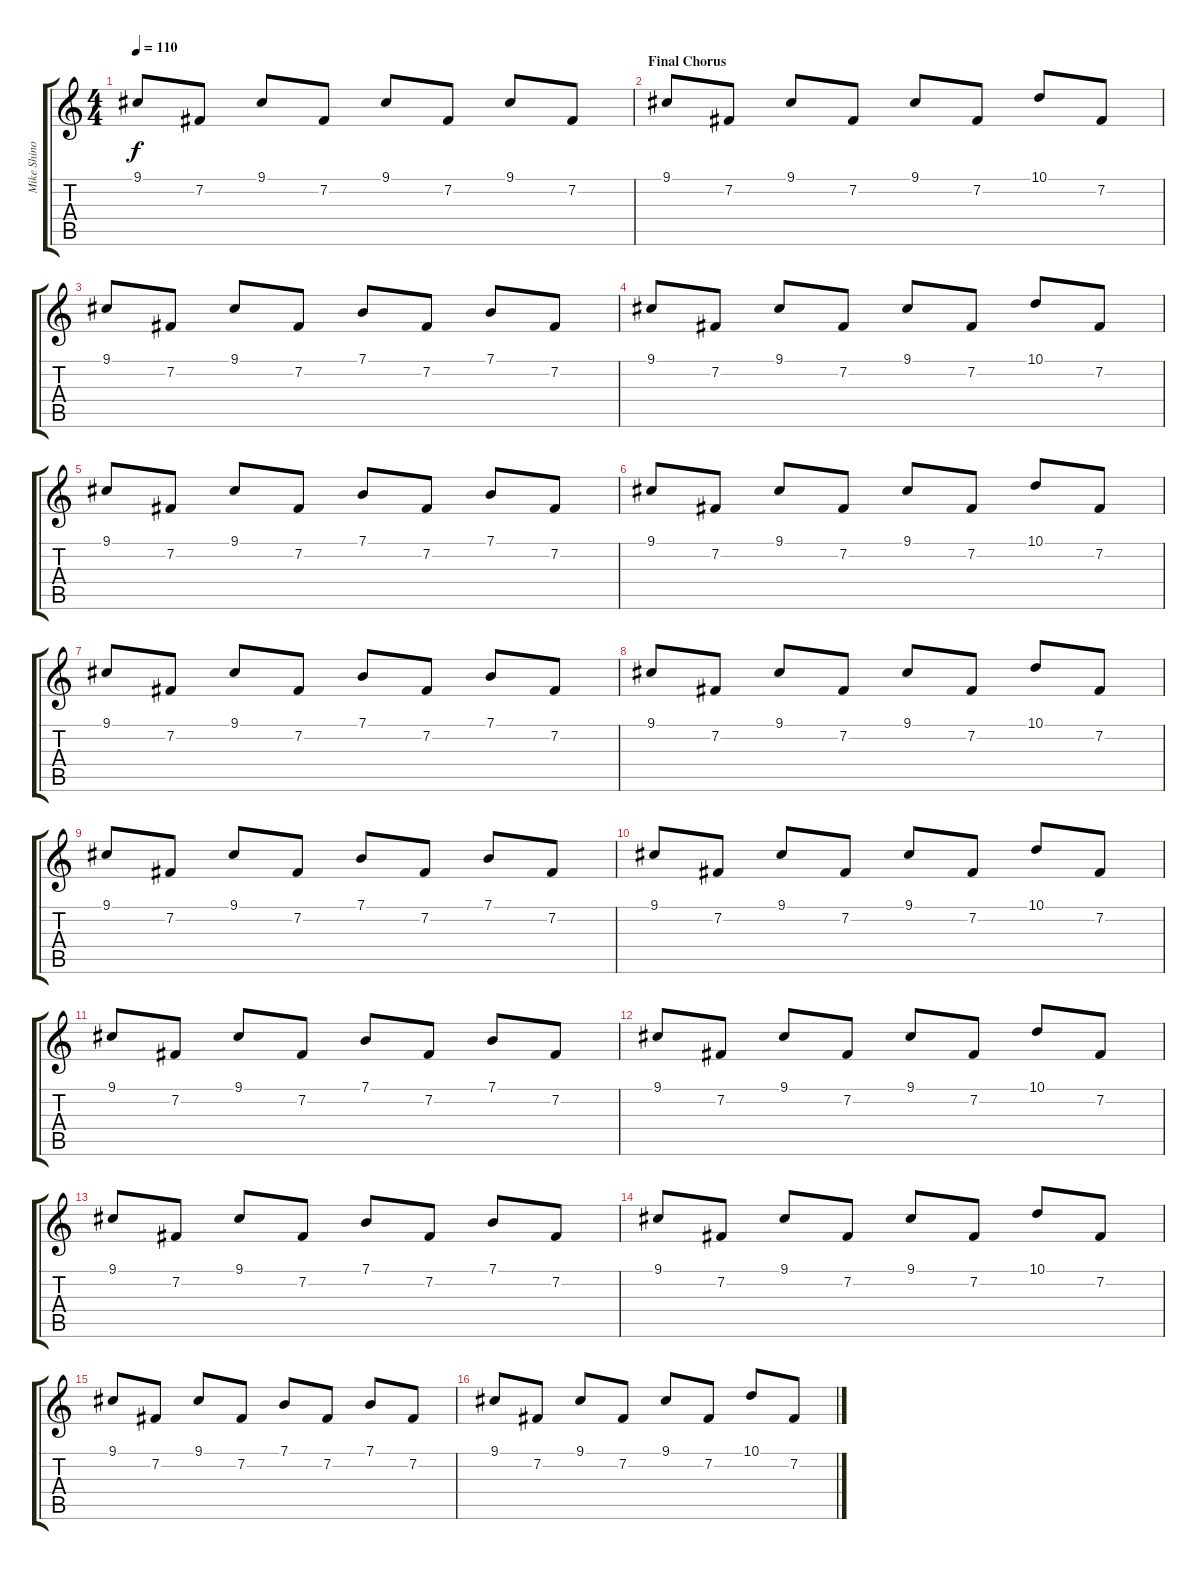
\track ("Mike Shinoda (Piano)" "Mike Shino") {instrument acousticgrandpiano}
\staff {score tabs}
\tuning (E4 B3 G3 D3 A2 E2) {hide}
\ts (4 4)
\tempo 110
\clef g2
\ks c
9.1.8{dy f} 7.2.8 9.1.8 7.2.8 9.1.8 7.2.8 9.1.8 7.2.8 |
\section ("" "Final Chorus")
9.1.8 7.2.8 9.1.8 7.2.8 9.1.8 7.2.8 10.1.8 7.2.8 |
9.1.8 7.2.8 9.1.8 7.2.8 7.1.8 7.2.8 7.1.8 7.2.8 |
9.1.8 7.2.8 9.1.8 7.2.8 9.1.8 7.2.8 10.1.8 7.2.8 |
9.1.8 7.2.8 9.1.8 7.2.8 7.1.8 7.2.8 7.1.8 7.2.8 |
9.1.8 7.2.8 9.1.8 7.2.8 9.1.8 7.2.8 10.1.8 7.2.8 |
9.1.8 7.2.8 9.1.8 7.2.8 7.1.8 7.2.8 7.1.8 7.2.8 |
9.1.8 7.2.8 9.1.8 7.2.8 9.1.8 7.2.8 10.1.8 7.2.8 |
9.1.8 7.2.8 9.1.8 7.2.8 7.1.8 7.2.8 7.1.8 7.2.8 |
9.1.8 7.2.8 9.1.8 7.2.8 9.1.8 7.2.8 10.1.8 7.2.8 |
9.1.8 7.2.8 9.1.8 7.2.8 7.1.8 7.2.8 7.1.8 7.2.8 |
9.1.8 7.2.8 9.1.8 7.2.8 9.1.8 7.2.8 10.1.8 7.2.8 |
9.1.8 7.2.8 9.1.8 7.2.8 7.1.8 7.2.8 7.1.8 7.2.8 |
9.1.8 7.2.8 9.1.8 7.2.8 9.1.8 7.2.8 10.1.8 7.2.8 |
9.1.8 7.2.8 9.1.8 7.2.8 7.1.8 7.2.8 7.1.8 7.2.8 |
9.1.8 7.2.8 9.1.8 7.2.8 9.1.8 7.2.8 10.1.8 7.2.8
